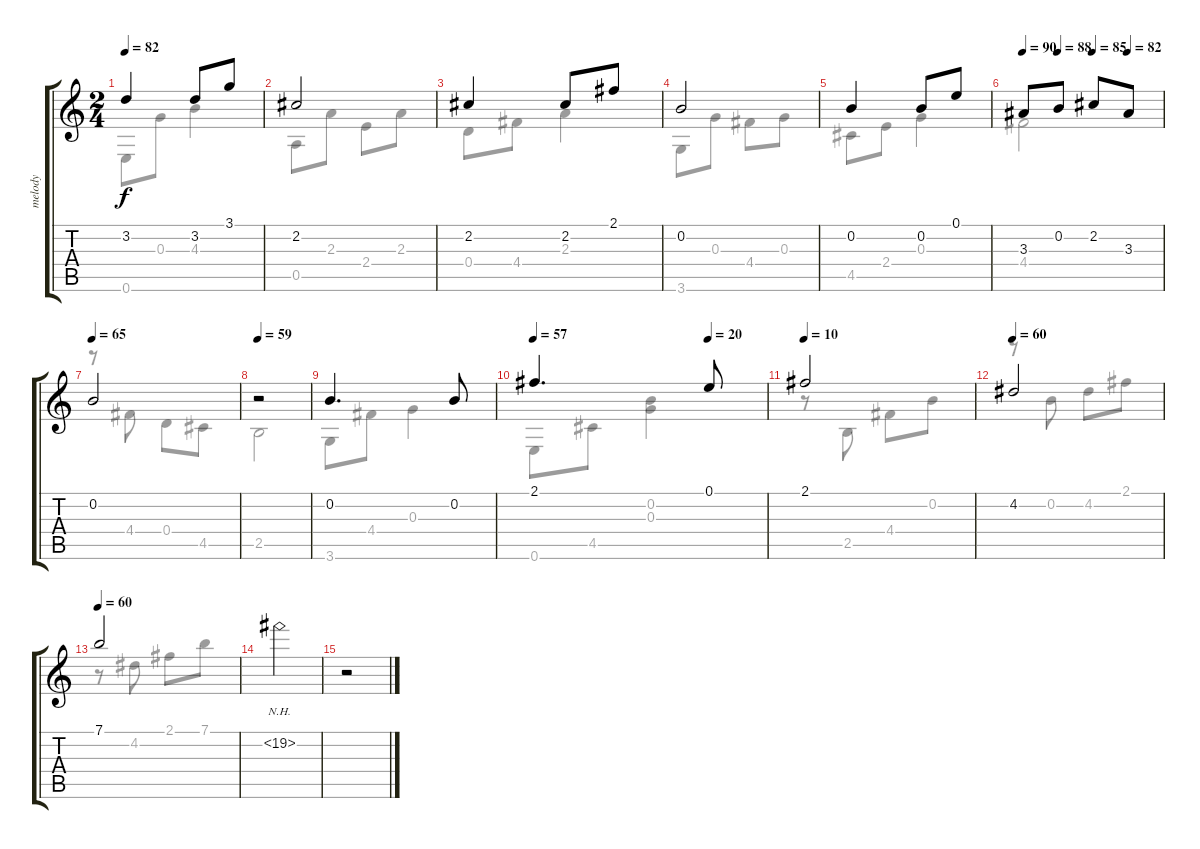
\track ("melody" "melody") {solo instrument acousticguitarnylon}
\staff {score tabs}
\tuning (E4 B3 G3 D3 A2 E2) {hide}
\voice
\ts (2 4)
\tempo 82
\clef g2
\ks c
3.2.4{dy f} 3.2.8 3.1.8 |
2.2.2 |
2.2.4 2.2.8 2.1.8 |
0.2.2 |
0.2.4 0.2.8 0.1.8 |
\tempo 90
\tempo (88 0.25)
\tempo (85 0.5)
\tempo (82 0.75)
3.3.8 0.2.8 2.2.8 3.3.8 |
\tempo 65
0.2.2 |
\tempo 59
r.2 |
0.2.4{d} 0.2.8 |
\tempo 57
\tempo (20 0.75)
2.1.4{d} 0.1.8 |
\tempo 10
2.1.2 |
\tempo 60
4.2.2 |
\tempo 60
7.1.2 |
19.2{nh}.2 |
r.2 |
\voice
\clef g2
\ottava regular
\simile none
\ks c
0.6.8{dy f} 0.3.8 4.3.4 |
0.5.8 2.3.8 2.4.8 2.3.8 |
0.4.8 4.4.8 2.3.4 |
3.6.8 0.3.8 4.4.8 0.3.8 |
4.5.8 2.4.8 0.3.4 |
4.4.2 |
r.8 4.4.8 0.4.8 4.5.8 |
2.5.2 |
3.6.8 4.4.8 0.3.4 |
0.6.8 4.5.8 (0.2 0.3).4 |
r.8 2.5.8 4.4.8 0.2.8 |
r.8 0.2.8 4.2.8 2.1.8 |
r.8 4.2.8 2.1.8 7.1.8 |
|
|
